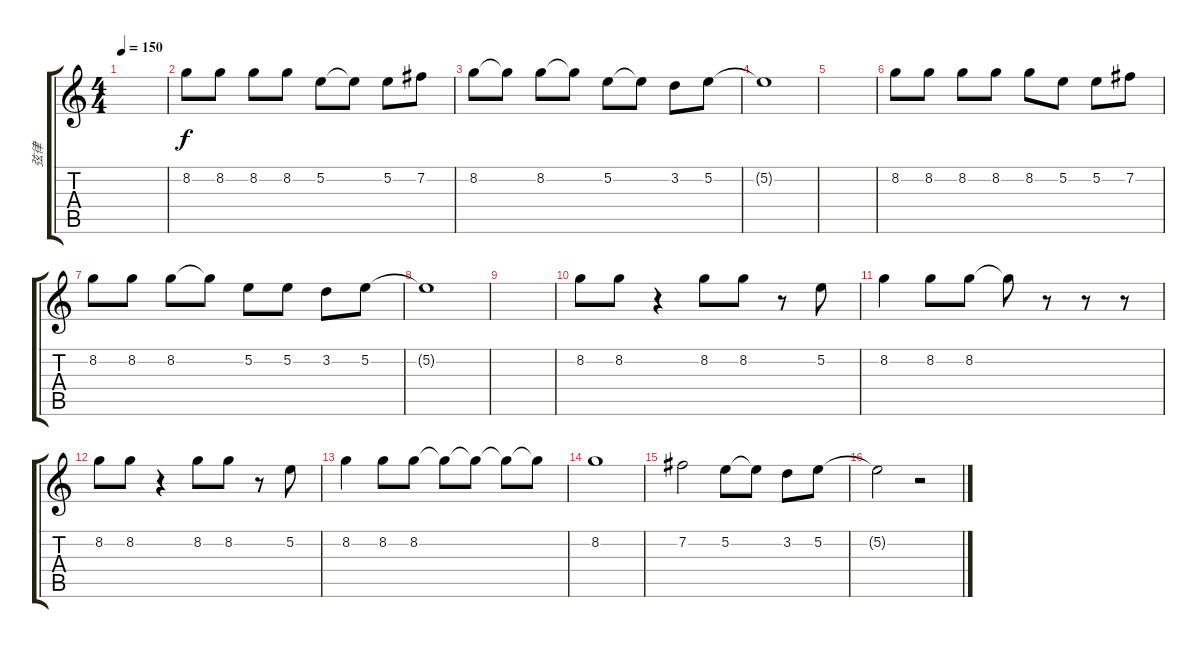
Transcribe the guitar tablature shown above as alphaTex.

\track ("弦律" "弦律") {instrument distortionguitar}
\staff {score tabs}
\tuning (E4 B3 G3 D3 A2 E2) {hide}
\ts (4 4)
\tempo 150
\clef g2
\ks c
|
8.2.8 8.2.8 8.2.8 8.2.8 5.2.8 5.2{t}.8 5.2.8 7.2.8 |
8.2.8 8.2{t}.8 8.2.8 8.2{t}.8 5.2.8 5.2{t}.8 3.2.8 5.2.8 |
5.2{t}.1 |
|
8.2.8 8.2.8 8.2.8 8.2.8 8.2.8 5.2.8 5.2.8 7.2.8 |
8.2.8 8.2.8 8.2.8 8.2{t}.8 5.2.8 5.2.8 3.2.8 5.2.8 |
5.2{t}.1 |
|
8.2.8 8.2.8 r.4 8.2.8 8.2.8 r.8 5.2.8 |
8.2.4 8.2.8 8.2.8 8.2{t}.8 r.8 r.8 r.8 |
8.2.8 8.2.8 r.4 8.2.8 8.2.8 r.8 5.2.8 |
8.2.4 8.2.8 8.2.8 8.2{t}.8 8.2{t}.8 8.2{t}.8 8.2{t}.8 |
8.2.1 |
7.2.2 5.2.8 5.2{t}.8 3.2.8 5.2.8 |
5.2{t}.2 r.2
